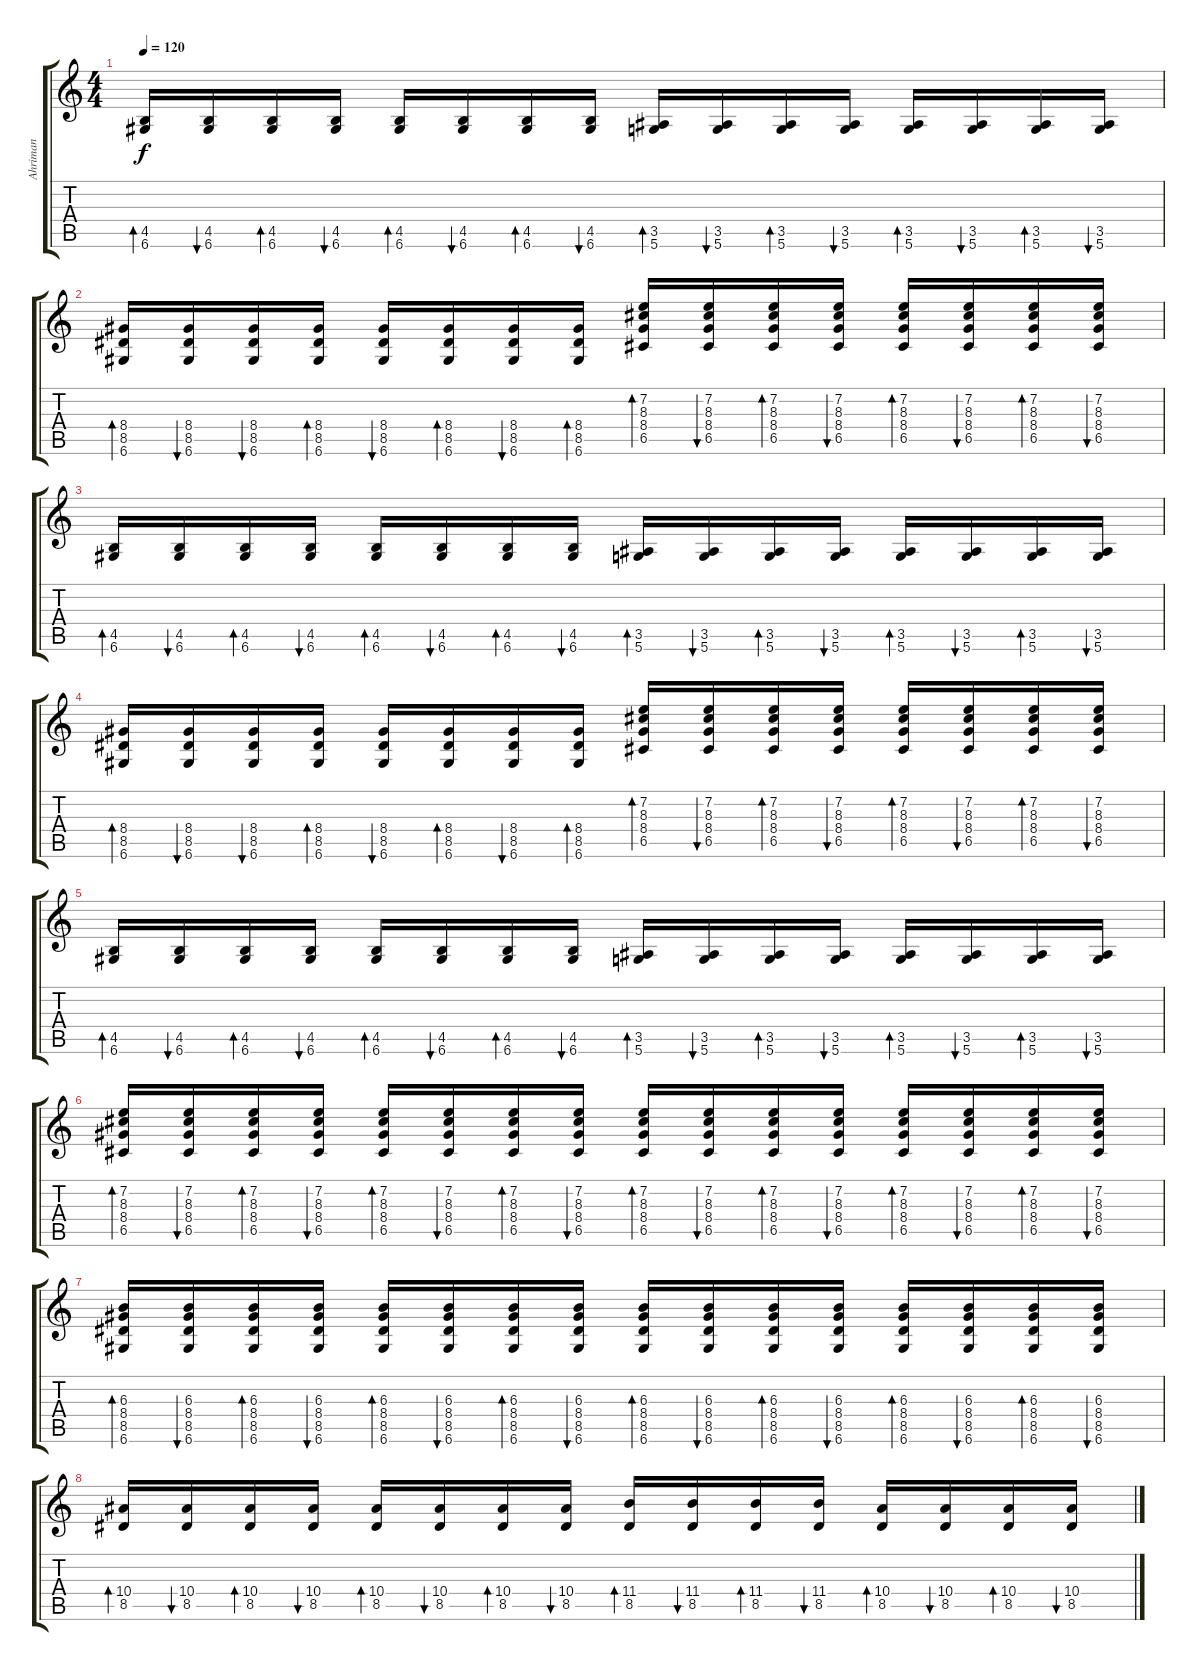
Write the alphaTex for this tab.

\track ("Ahriman" "Ahriman") {instrument distortionguitar}
\staff {score tabs}
\tuning (D4 A3 F3 C3 G2 D2) {hide}
\ts (4 4)
\tempo 120
\clef g2
\ks c
(4.5 6.6).16{bd 60 dy f} (4.5 6.6).16{bu 60} (4.5 6.6).16{bd 60} (4.5 6.6).16{bu 60} (4.5 6.6).16{bd 60} (4.5 6.6).16{bu 60} (4.5 6.6).16{bd 60} (4.5 6.6).16{bu 60} (3.5 5.6).16{bd 60} (3.5 5.6).16{bu 60} (3.5 5.6).16{bd 60} (3.5 5.6).16{bu 60} (3.5 5.6).16{bd 60} (3.5 5.6).16{bu 60} (3.5 5.6).16{bd 60} (3.5 5.6).16{bu 60} |
(8.4 8.5 6.6).16{bd 60} (8.4 8.5 6.6).16{bu 60} (8.4 8.5 6.6).16{bu 60} (8.4 8.5 6.6).16{bd 60} (8.4 8.5 6.6).16{bu 60} (8.4 8.5 6.6).16{bd 60} (8.4 8.5 6.6).16{bu 60} (8.4 8.5 6.6).16{bd 60} (7.2 8.3 8.4 6.5).16{bd 60} (7.2 8.3 8.4 6.5).16{bu 60} (7.2 8.3 8.4 6.5).16{bd 60} (7.2 8.3 8.4 6.5).16{bu 60} (7.2 8.3 8.4 6.5).16{bd 60} (7.2 8.3 8.4 6.5).16{bu 60} (7.2 8.3 8.4 6.5).16{bd 60} (7.2 8.3 8.4 6.5).16{bu 60} |
(4.5 6.6).16{bd 60} (4.5 6.6).16{bu 60} (4.5 6.6).16{bd 60} (4.5 6.6).16{bu 60} (4.5 6.6).16{bd 60} (4.5 6.6).16{bu 60} (4.5 6.6).16{bd 60} (4.5 6.6).16{bu 60} (3.5 5.6).16{bd 60} (3.5 5.6).16{bu 60} (3.5 5.6).16{bd 60} (3.5 5.6).16{bu 60} (3.5 5.6).16{bd 60} (3.5 5.6).16{bu 60} (3.5 5.6).16{bd 60} (3.5 5.6).16{bu 60} |
(8.4 8.5 6.6).16{bd 60} (8.4 8.5 6.6).16{bu 60} (8.4 8.5 6.6).16{bu 60} (8.4 8.5 6.6).16{bd 60} (8.4 8.5 6.6).16{bu 60} (8.4 8.5 6.6).16{bd 60} (8.4 8.5 6.6).16{bu 60} (8.4 8.5 6.6).16{bd 60} (7.2 8.3 8.4 6.5).16{bd 60} (7.2 8.3 8.4 6.5).16{bu 60} (7.2 8.3 8.4 6.5).16{bd 60} (7.2 8.3 8.4 6.5).16{bu 60} (7.2 8.3 8.4 6.5).16{bd 60} (7.2 8.3 8.4 6.5).16{bu 60} (7.2 8.3 8.4 6.5).16{bd 60} (7.2 8.3 8.4 6.5).16{bu 60} |
(4.5 6.6).16{bd 60} (4.5 6.6).16{bu 60} (4.5 6.6).16{bd 60} (4.5 6.6).16{bu 60} (4.5 6.6).16{bd 60} (4.5 6.6).16{bu 60} (4.5 6.6).16{bd 60} (4.5 6.6).16{bu 60} (3.5 5.6).16{bd 60} (3.5 5.6).16{bu 60} (3.5 5.6).16{bd 60} (3.5 5.6).16{bu 60} (3.5 5.6).16{bd 60} (3.5 5.6).16{bu 60} (3.5 5.6).16{bd 60} (3.5 5.6).16{bu 60} |
(7.2 8.3 8.4 6.5).16{bd 60} (7.2 8.3 8.4 6.5).16{bu 60} (7.2 8.3 8.4 6.5).16{bd 60} (7.2 8.3 8.4 6.5).16{bu 60} (7.2 8.3 8.4 6.5).16{bd 60} (7.2 8.3 8.4 6.5).16{bu 60} (7.2 8.3 8.4 6.5).16{bd 60} (7.2 8.3 8.4 6.5).16{bu 60} (7.2 8.3 8.4 6.5).16{bd 60} (7.2 8.3 8.4 6.5).16{bu 60} (7.2 8.3 8.4 6.5).16{bd 60} (7.2 8.3 8.4 6.5).16{bu 60} (7.2 8.3 8.4 6.5).16{bd 60} (7.2 8.3 8.4 6.5).16{bu 60} (7.2 8.3 8.4 6.5).16{bd 60} (7.2 8.3 8.4 6.5).16{bu 60} |
(6.3 8.4 8.5 6.6).16{bd 120} (6.3 8.4 8.5 6.6).16{bu 60} (6.3 8.4 8.5 6.6).16{bd 60} (6.3 8.4 8.5 6.6).16{bu 60} (6.3 8.4 8.5 6.6).16{bd 60} (6.3 8.4 8.5 6.6).16{bu 30} (6.3 8.4 8.5 6.6).16{bd 30} (6.3 8.4 8.5 6.6).16{bu 30} (6.3 8.4 8.5 6.6).16{bd 30} (6.3 8.4 8.5 6.6).16{bu 30} (6.3 8.4 8.5 6.6).16{bd 30} (6.3 8.4 8.5 6.6).16{bu 30} (6.3 8.4 8.5 6.6).16{bd 30} (6.3 8.4 8.5 6.6).16{bu 30} (6.3 8.4 8.5 6.6).16{bd 30} (6.3 8.4 8.5 6.6).16{bu 30} |
(10.4 8.5).16{bd 30} (10.4 8.5).16{bu 30} (10.4 8.5).16{bd 30} (10.4 8.5).16{bu 30} (10.4 8.5).16{bd 30} (10.4 8.5).16{bu 30} (10.4 8.5).16{bd 30} (10.4 8.5).16{bu 30} (11.4 8.5).16{bd 30} (11.4 8.5).16{bu 30} (11.4 8.5).16{bd 30} (11.4 8.5).16{bu 30} (10.4 8.5).16{bd 30} (10.4 8.5).16{bu 30} (10.4 8.5).16{bd 30} (10.4 8.5).16{bu 30}
